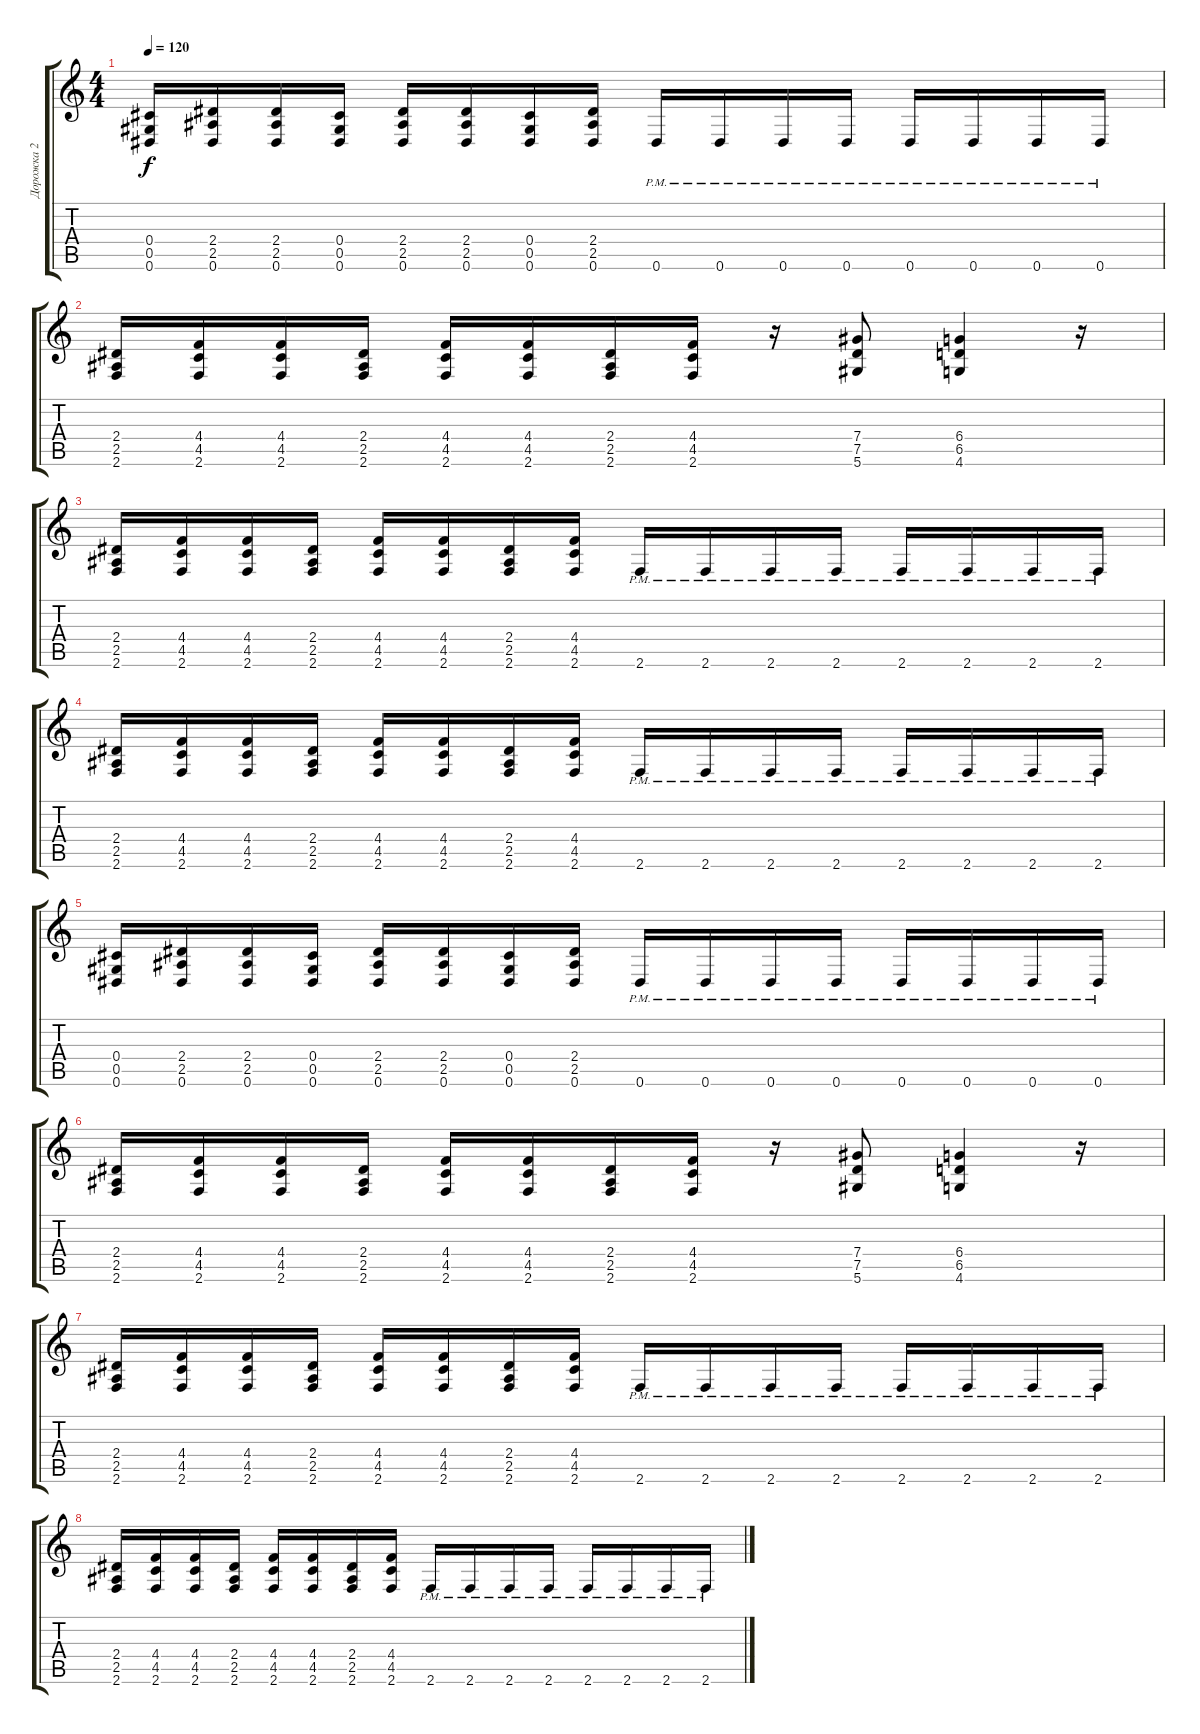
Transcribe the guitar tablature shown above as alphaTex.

\track ("Дорожка 2" "Дорожка 2") {instrument distortionguitar}
\staff {score tabs}
\tuning (Eb4 Bb3 Gb3 Db3 Ab2 Eb2) {hide}
\ts (4 4)
\tempo 120
\clef g2
\ks c
(0.4 0.5 0.6).16{dy f} (2.4 2.5 0.6).16 (2.4 2.5 0.6).16 (0.4 0.5 0.6).16 (2.4 2.5 0.6).16 (2.4 2.5 0.6).16 (0.4 0.5 0.6).16 (2.4 2.5 0.6).16 0.6{pm}.16 0.6{pm}.16 0.6{pm}.16 0.6{pm}.16 0.6{pm}.16 0.6{pm}.16 0.6{pm}.16 0.6{pm}.16 |
(2.4 2.5 2.6).16 (4.4 4.5 2.6).16 (4.4 4.5 2.6).16 (2.4 2.5 2.6).16 (4.4 4.5 2.6).16 (4.4 4.5 2.6).16 (2.4 2.5 2.6).16 (4.4 4.5 2.6).16 r.16 (7.4 7.5 5.6).8 (6.4 6.5 4.6).4 r.16 |
(2.4 2.5 2.6).16 (4.4 4.5 2.6).16 (4.4 4.5 2.6).16 (2.4 2.5 2.6).16 (4.4 4.5 2.6).16 (4.4 4.5 2.6).16 (2.4 2.5 2.6).16 (4.4 4.5 2.6).16 2.6{pm}.16 2.6{pm}.16 2.6{pm}.16 2.6{pm}.16 2.6{pm}.16 2.6{pm}.16 2.6{pm}.16 2.6{pm}.16 |
(2.4 2.5 2.6).16 (4.4 4.5 2.6).16 (4.4 4.5 2.6).16 (2.4 2.5 2.6).16 (4.4 4.5 2.6).16 (4.4 4.5 2.6).16 (2.4 2.5 2.6).16 (4.4 4.5 2.6).16 2.6{pm}.16 2.6{pm}.16 2.6{pm}.16 2.6{pm}.16 2.6{pm}.16 2.6{pm}.16 2.6{pm}.16 2.6{pm}.16 |
(0.4 0.5 0.6).16 (2.4 2.5 0.6).16 (2.4 2.5 0.6).16 (0.4 0.5 0.6).16 (2.4 2.5 0.6).16 (2.4 2.5 0.6).16 (0.4 0.5 0.6).16 (2.4 2.5 0.6).16 0.6{pm}.16 0.6{pm}.16 0.6{pm}.16 0.6{pm}.16 0.6{pm}.16 0.6{pm}.16 0.6{pm}.16 0.6{pm}.16 |
(2.4 2.5 2.6).16 (4.4 4.5 2.6).16 (4.4 4.5 2.6).16 (2.4 2.5 2.6).16 (4.4 4.5 2.6).16 (4.4 4.5 2.6).16 (2.4 2.5 2.6).16 (4.4 4.5 2.6).16 r.16 (7.4 7.5 5.6).8 (6.4 6.5 4.6).4 r.16 |
(2.4 2.5 2.6).16 (4.4 4.5 2.6).16 (4.4 4.5 2.6).16 (2.4 2.5 2.6).16 (4.4 4.5 2.6).16 (4.4 4.5 2.6).16 (2.4 2.5 2.6).16 (4.4 4.5 2.6).16 2.6{pm}.16 2.6{pm}.16 2.6{pm}.16 2.6{pm}.16 2.6{pm}.16 2.6{pm}.16 2.6{pm}.16 2.6{pm}.16 |
(2.4 2.5 2.6).16 (4.4 4.5 2.6).16 (4.4 4.5 2.6).16 (2.4 2.5 2.6).16 (4.4 4.5 2.6).16 (4.4 4.5 2.6).16 (2.4 2.5 2.6).16 (4.4 4.5 2.6).16 2.6{pm}.16 2.6{pm}.16 2.6{pm}.16 2.6{pm}.16 2.6{pm}.16 2.6{pm}.16 2.6{pm}.16 2.6{pm}.16
